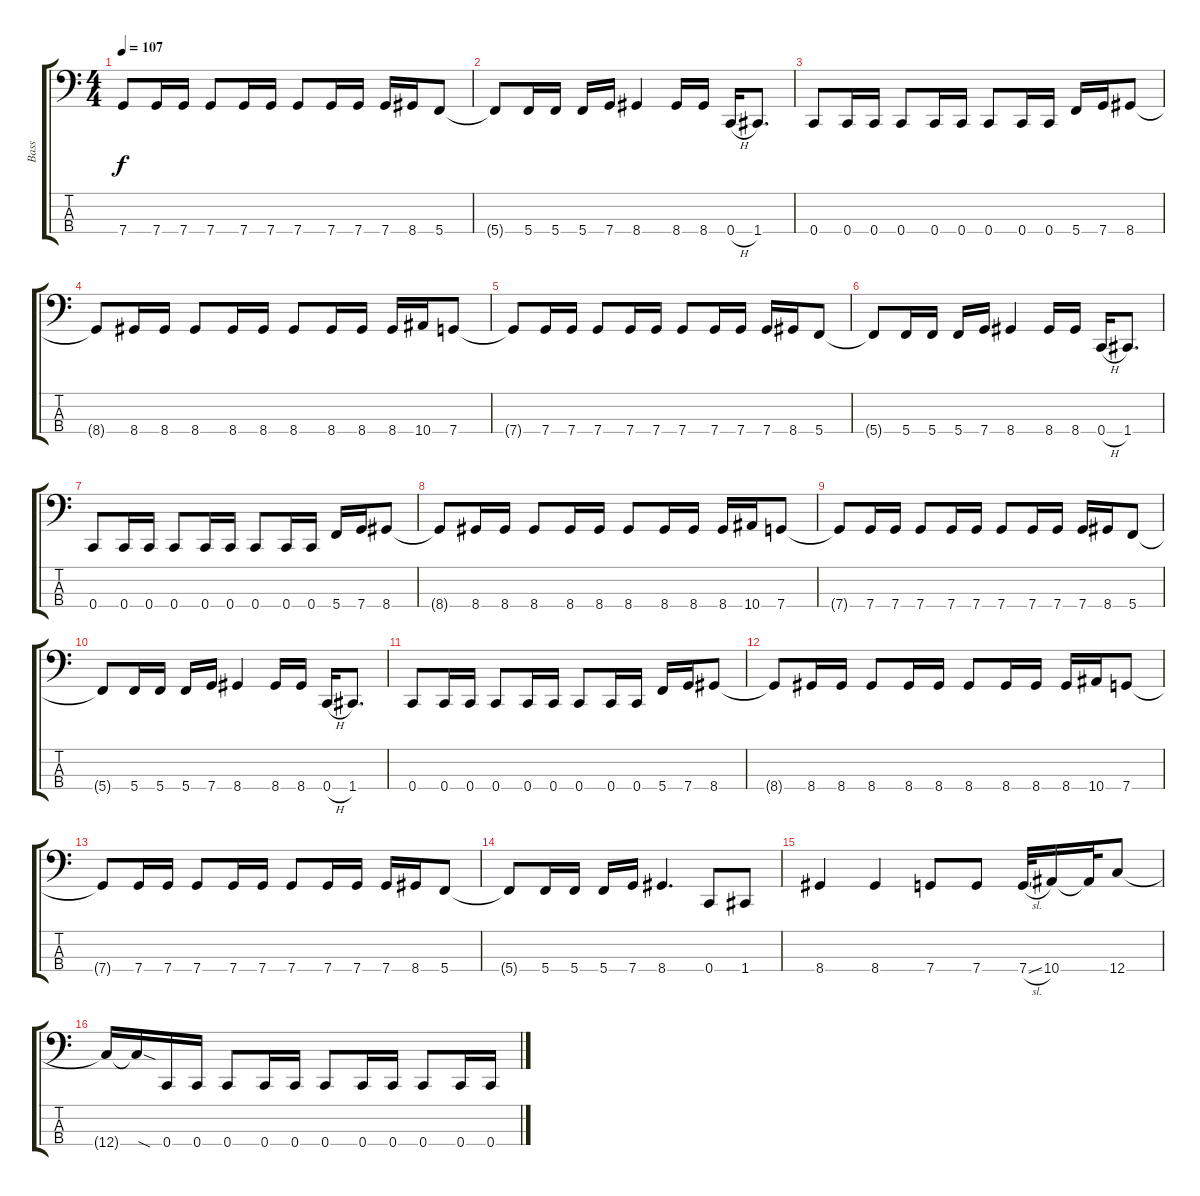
\track ("Bass" "Bass") {instrument electricbassfinger}
\staff {score tabs}
\tuning (F2 C2 G1 C1) {hide}
\ts (4 4)
\tempo 107
\clef f4
\ks c
7.4{t}.8{dy f} 7.4.16 7.4.16 7.4.8 7.4.16 7.4.16 7.4.8 7.4.16 7.4.16 7.4.16 8.4.16 5.4.8 |
5.4{t}.8 5.4.16 5.4.16 5.4.16 7.4.16 8.4.4 8.4.16 8.4.16 0.4{h}.16 1.4.8{d} |
0.4.8 0.4.16 0.4.16 0.4.8 0.4.16 0.4.16 0.4.8 0.4.16 0.4.16 5.4.16 7.4.16 8.4.8 |
8.4{t}.8 8.4.16 8.4.16 8.4.8 8.4.16 8.4.16 8.4.8 8.4.16 8.4.16 8.4.16 10.4.16 7.4.8 |
7.4{t}.8 7.4.16 7.4.16 7.4.8 7.4.16 7.4.16 7.4.8 7.4.16 7.4.16 7.4.16 8.4.16 5.4.8 |
5.4{t}.8 5.4.16 5.4.16 5.4.16 7.4.16 8.4.4 8.4.16 8.4.16 0.4{h}.16 1.4.8{d} |
0.4.8 0.4.16 0.4.16 0.4.8 0.4.16 0.4.16 0.4.8 0.4.16 0.4.16 5.4.16 7.4.16 8.4.8 |
8.4{t}.8 8.4.16 8.4.16 8.4.8 8.4.16 8.4.16 8.4.8 8.4.16 8.4.16 8.4.16 10.4.16 7.4.8 |
7.4{t}.8 7.4.16 7.4.16 7.4.8 7.4.16 7.4.16 7.4.8 7.4.16 7.4.16 7.4.16 8.4.16 5.4.8 |
5.4{t}.8 5.4.16 5.4.16 5.4.16 7.4.16 8.4.4 8.4.16 8.4.16 0.4{h}.16 1.4.8{d} |
0.4.8 0.4.16 0.4.16 0.4.8 0.4.16 0.4.16 0.4.8 0.4.16 0.4.16 5.4.16 7.4.16 8.4.8 |
8.4{t}.8 8.4.16 8.4.16 8.4.8 8.4.16 8.4.16 8.4.8 8.4.16 8.4.16 8.4.16 10.4.16 7.4.8 |
7.4{t}.8 7.4.16 7.4.16 7.4.8 7.4.16 7.4.16 7.4.8 7.4.16 7.4.16 7.4.16 8.4.16 5.4.8 |
5.4{t}.8 5.4.16 5.4.16 5.4.16 7.4.16 8.4.4{d} 0.4.8 1.4.8 |
8.4.4 8.4.4 7.4.8 7.4.8 7.4{sl}.32 10.4.16 10.4{t}.32 12.4.8 |
12.4{t}.16 12.4{sod t}.16 0.4.16 0.4.16 0.4.8 0.4.16 0.4.16 0.4.8 0.4.16 0.4.16 0.4.8 0.4.16 0.4.16
